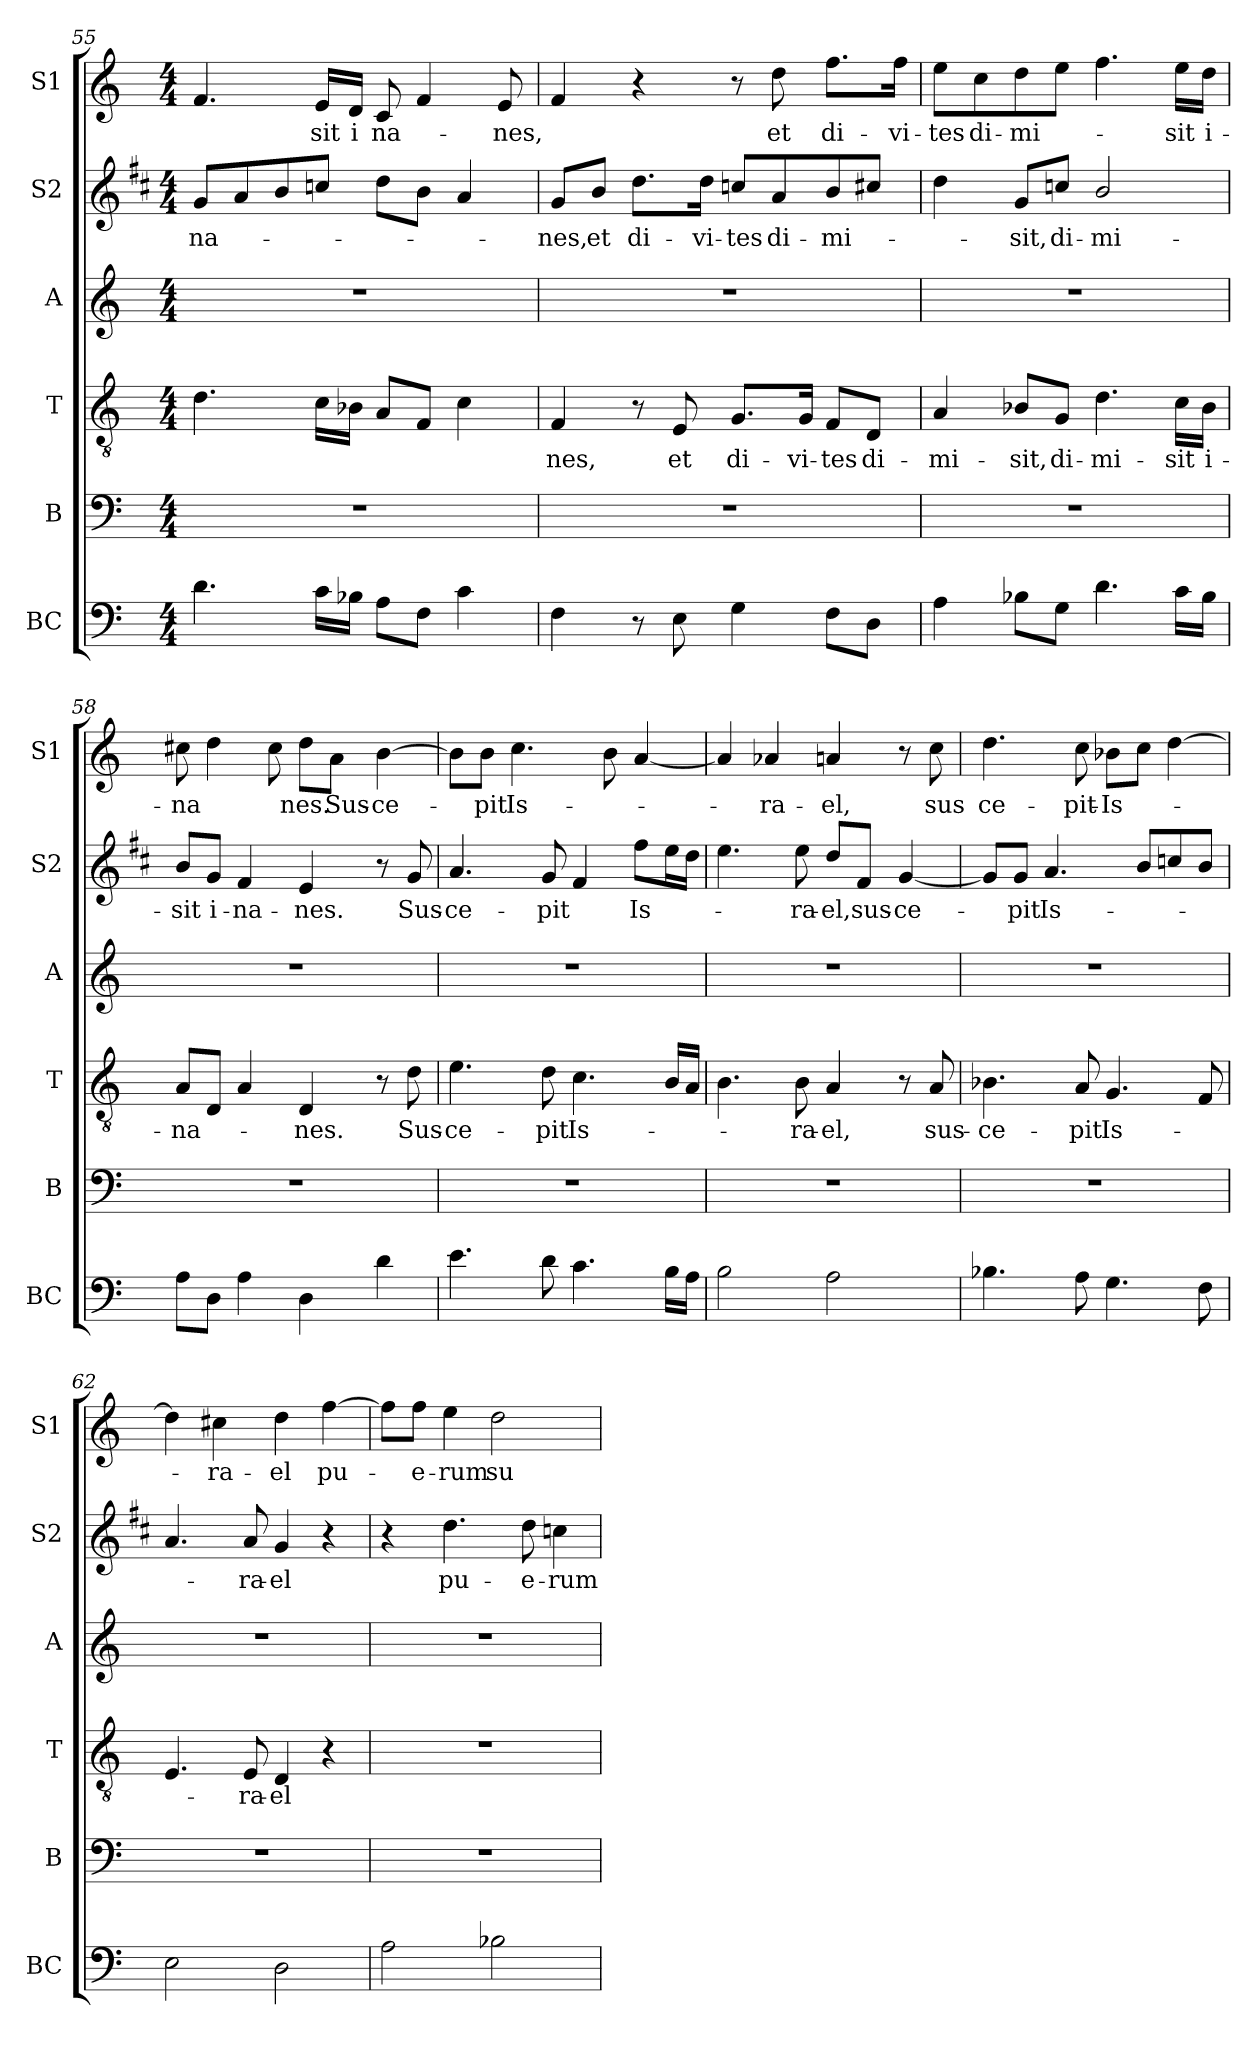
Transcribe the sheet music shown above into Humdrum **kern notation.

**kern	**kern	**kern	**text	**kern	**kern	**text	**kern	**text
*part6	*part5	*part4	*part4	*part3	*part2	*part2	*part1	*part1
*staff6	*staff5	*staff4	*staff4	*staff3	*staff2	*staff2	*staff1	*staff1
*I"BC	*I"B	*I"T	*	*I"A	*I"S2	*	*I"S1	*
*I'BC	*I'B	*I'T	*	*I'A	*I'S2	*	*I'S1	*
*clefF4	*clefF4	*clefGv2	*	*clefG2	*clefG2	*	*clefG2	*
*	*	*	*	*	*ITrd1c2	*	*	*
*k[]	*k[]	*k[]	*	*k[]	*k[]	*	*k[]	*
*M4/4	*M4/4	*M4/4	*	*M4/4	*M4/4	*	*M4/4	*
=55	=55	=55	=55	=55	=55	=55	=55	=55
!	!	!	!	!	!	!LO:LY:b	!	!
4.d\	1r	4.d\	.	1r	8f/L	-na-	4.f/	.
.	.	.	.	.	8g/	.	.	.
.	.	.	.	.	8a/	.	.	.
!	!	!	!	!	!	!	!	!LO:LY:b
16c\LL	.	16c\LL	.	.	8b-i/J	.	16e/LL	sit
!	!	!	!	!	!	!	!	!LO:LY:b
16B-X\JJ	.	16B-X\JJ	.	.	.	.	16d/JJ	i
!	!	!	!	!	!	!	!	!LO:LY:b
8A\L	.	8A/L	.	.	8cc\L	.	8c/	-na-
8F\J	.	8F/J	.	.	8a\J	.	4f/	.
4c\	.	4c\	.	.	4g/	.	.	.
!	!	!	!	!	!	!	!	!LO:LY:b
.	.	.	.	.	.	.	8e/	-nes,
=56	=56	=56	=56	=56	=56	=56	=56	=56
!	!	!	!LO:LY:b	!	!	!LO:LY:b	!	!
4F\	1r	4F/	-nes,	1r	8f/L	-nes,	4f/	.
!	!	!	!	!	!	!LO:LY:b	!	!
.	.	.	.	.	8a/J	et	.	.
!	!	!	!	!	!	!LO:LY:b	!	!
8r	.	8r	.	.	8.cc\L	di-	4r	.
!	!	!	!LO:LY:b	!	!	!	!	!
8E\	.	8E/	et	.	.	.	.	.
!	!	!	!	!	!	!LO:LY:b	!	!
.	.	.	.	.	16cc\Jk	-vi-	.	.
!	!	!	!LO:LY:b	!	!	!LO:LY:b	!	!
4G\	.	8.G/L	di-	.	8b-X/L	-tes	8r	.
!	!	!	!	!	!	!LO:LY:b	!	!LO:LY:b
.	.	.	.	.	8g/	di-	8dd\	et
!	!	!	!LO:LY:b	!	!	!	!	!
.	.	16G/Jk	-vi-	.	.	.	.	.
!	!	!	!LO:LY:b	!	!	!LO:LY:b	!	!LO:LY:b
8F\L	.	8F/L	-tes	.	8a/	-mi-	8.ff\L	di-
!	!	!	!LO:LY:b	!	!	!	!	!
8D\J	.	8D/J	di-	.	8bn/J	.	.	.
!	!	!	!	!	!	!	!	!LO:LY:b
.	.	.	.	.	.	.	16ff\Jk	-vi-
!!LO:LB:g=z
=57	=57	=57	=57	=57	=57	=57	=57	=57
!	!	!	!LO:LY:b	!	!	!	!	!LO:LY:b
4A\	1r	4A/	-mi-	1r	4cc\	.	8ee\L	-tes
!	!	!	!	!	!	!	!	!LO:LY:b
.	.	.	.	.	.	.	8cc\	di-
!	!	!	!LO:LY:b	!	!	!LO:LY:b	!	!LO:LY:b
8B-X\L	.	8B-X/L	-sit,	.	8f/L	-sit,	8dd\	-mi-
!	!	!	!LO:LY:b	!	!	!LO:LY:b	!	!
8G\J	.	8G/J	di-	.	8b-X/J	di-	8ee\J	.
!	!	!	!LO:LY:b	!	!	!LO:LY:b	!	!
4.d\	.	4.d\	-mi-	.	2a/	-mi-	4.ff\	.
!	!	!	!LO:LY:b	!	!	!	!	!LO:LY:b
16c\LL	.	16c\LL	-sit	.	.	.	16ee\LL	-sit
!	!	!	!LO:LY:b	!	!	!	!	!LO:LY:b
16B-\JJ	.	16B-\JJ	i-	.	.	.	16dd\JJ	i-
=58	=58	=58	=58	=58	=58	=58	=58	=58
!	!	!	!LO:LY:b	!	!	!LO:LY:b	!	!LO:LY:b
8A\L	1r	8A/L	-na-	1r	8a/L	-sit	8cc#X\	-na
!	!	!	!	!	!	!LO:LY:b	!	!
8D\J	.	8D/J	.	.	8f/J	i-	4dd\	.
!	!	!	!	!	!	!LO:LY:b	!	!
4A\	.	4A/	.	.	4e/	-na-	.	.
.	.	.	.	.	.	.	8cc#\	.
!	!	!	!LO:LY:b	!	!	!LO:LY:b	!	!LO:LY:b
4D\	.	4D/	-nes.	.	4d/	-nes.	8dd\L	nes.
!	!	!	!	!	!	!	!	!LO:LY:b
.	.	.	.	.	.	.	8a\J	Sus-
!	!	!	!	!	!	!	!	!LO:LY:b
4d\	.	8r	.	.	8r	.	[4b\	-ce-
!	!	!	!LO:LY:b	!	!	!LO:LY:b	!	!
.	.	8d\	Sus-	.	8f/	Sus-	.	.
=59	=59	=59	=59	=59	=59	=59	=59	=59
!	!	!	!LO:LY:b	!	!	!LO:LY:b	!	!
4.e\	1r	4.e\	-ce-	1r	4.g/	-ce-	8b\L]	.
!	!	!	!	!	!	!	!	!LO:LY:b
.	.	.	.	.	.	.	8b\J	-pit
!	!	!	!	!	!	!	!	!LO:LY:b
.	.	.	.	.	.	.	4.cc\	Is-
!	!	!	!LO:LY:b	!	!	!LO:LY:b	!	!
8d\	.	8d\	-pit	.	8f/	-pit	.	.
!	!	!	!LO:LY:b	!	!	!	!	!
4.c\	.	4.c\	Is-	.	4e/	.	.	.
.	.	.	.	.	.	.	8b\	.
!	!	!	!	!	!	!LO:LY:b	!	!
.	.	.	.	.	8ee\L	Is-	[4a/	.
16B\LL	.	16B/LL	.	.	16dd\L	.	.	.
16A\JJ	.	16A/JJ	.	.	16cc\JJ	.	.	.
=60	=60	=60	=60	=60	=60	=60	=60	=60
2B\	1r	4.B\	.	1r	4.dd\	.	4a/]	.
!	!	!	!	!	!	!	!	!LO:LY:b
.	.	.	.	.	.	.	4a-X/	-ra-
!	!	!	!LO:LY:b	!	!	!LO:LY:b	!	!
.	.	8B\	-ra-	.	8dd\	-ra-	.	.
!	!	!	!LO:LY:b	!	!	!LO:LY:b	!	!LO:LY:b
2A\	.	4A/	-el,	.	8cc/L	-el,	4an/	-el,
!	!	!	!	!	!	!LO:LY:b	!	!
.	.	.	.	.	8e/J	sus-	.	.
!	!	!	!	!	!	!LO:LY:b	!	!
.	.	8r	.	.	[4f/	-ce-	8r	.
!	!	!	!LO:LY:b	!	!	!	!	!LO:LY:b
.	.	8A/	sus-	.	.	.	8cc\	sus
=61	=61	=61	=61	=61	=61	=61	=61	=61
!	!	!	!LO:LY:b	!	!	!	!	!LO:LY:b
4.B-X\	1r	4.B-X\	-ce-	1r	8f/L]	.	4.dd\	-ce-
!	!	!	!	!	!	!LO:LY:b	!	!
.	.	.	.	.	8f/J	-pit	.	.
!	!	!	!	!	!	!LO:LY:b	!	!
.	.	.	.	.	4.g/	Is-	.	.
!	!	!	!LO:LY:b	!	!	!	!	!LO:LY:b
8A\	.	8A/	-pit	.	.	.	8cc\	-pit-
!	!	!	!LO:LY:b	!	!	!	!	!LO:LY:b
4.G\	.	4.G/	Is-	.	.	.	8b-X\L	-Is-
.	.	.	.	.	8a/L	.	8cc\J	.
.	.	.	.	.	8b-X/	.	[4dd\	.
8F\	.	8F/	.	.	8a/J	.	.	.
=62	=62	=62	=62	=62	=62	=62	=62	=62
2E\	1r	4.E/	.	1r	4.g/	.	4dd\]	.
!	!	!	!	!	!	!	!	!LO:LY:b
.	.	.	.	.	.	.	4cc#X\	-ra-
!	!	!	!LO:LY:b	!	!	!LO:LY:b	!	!
.	.	8E/	-ra-	.	8g/	-ra-	.	.
!	!	!	!LO:LY:b	!	!	!LO:LY:b	!	!LO:LY:b
2D\	.	4D/	-el	.	4f/	-el	4dd\	-el
!	!	!	!	!	!	!	!	!LO:LY:b
.	.	4r	.	.	4r	.	[4ff\	pu-
!!LO:PB:g=z
=63	=63	=63	=63	=63	=63	=63	=63	=63
2A\	1r	1r	.	1r	4r	.	8ff\L]	.
!	!	!	!	!	!	!	!	!LO:LY:b
.	.	.	.	.	.	.	8ff\J	-e-
!	!	!	!	!	!	!LO:LY:b	!	!LO:LY:b
.	.	.	.	.	4.cc\	pu-	4ee\	-rum
!	!	!	!	!	!	!	!	!LO:LY:b
2B-X\	.	.	.	.	.	.	2dd\	su
!	!	!	!	!	!	!LO:LY:b	!	!
.	.	.	.	.	8cc\	-e-	.	.
!	!	!	!	!	!	!LO:LY:b	!	!
.	.	.	.	.	4b-X\	-rum	.	.
=	=	=	=	=	=	=	=	=
*-	*-	*-	*-	*-	*-	*-	*-	*-
